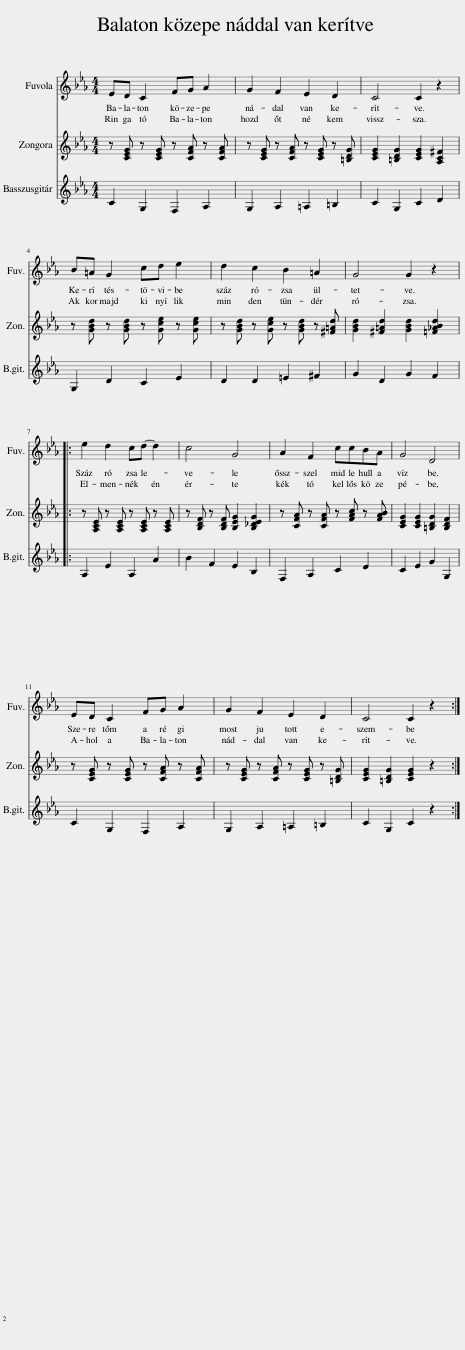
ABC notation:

X:1
%%score 1 2 3
L:1/8
M:4/4
I:linebreak $
K:Eb
V:1 treble
V:2 treble
V:3 treble transpose=-12
V:1
 ED C2 FG A2 | G2 F2 E2 D2 | C4 C2 z2 |$ B=A G2 cd e2 | d2 c2 B2 =A2 | %5
 G4 G2 z2 |:$ e2 d2 cd- d2 | c4 G4 | A2 F2 ccBA | G4 D4 |$ %10
 ED C2 FG A2 | G2 F2 E2 D2 | C4 C2 z2 :| %13
V:2
 z [CEG] z [CEG] z [CFA] z [CFA] | z [CEG] z [CFA] z [CEG] z [=B,DG] | [CEG]2 [=B,DG]2 [CEG]2 [A,C^F]2 |$ z [GBd] z [GBd] z [Gce] z [Gce] | z [GBd] z [Gce] z [GBd] z [^F=Ad] | %5
 [GBd]2 [^F=Ad]2 [GBd]2 [=F_ABd]2 |:$ z [A,CE] z [A,CE] z [A,CE] z [A,CE] | z [B,DF] z [B,DF] [B,EG]2 [B,_DEG]2 | z [CFA] z [CFA] z [FAc] z [FAB] | [CEG]2 [CEG]2 [=B,DG]2 [B,DF]2 |$ %10
 z [CEG] z [CEG] z [CFA] z [CFA] | z [CEG] z [CFA] z [CEG] z [=B,DG] | [CEG]2 [=B,DG]2 [CEG]2 z2 :| %13
V:3
 C2 G,2 F,2 A,2 | G,2 A,2 =A,2 =B,2 | C2 G,2 C2 D2 |$ G,2 D2 C2 E2 | D2 D2 =E2 ^F2 | %5
 G2 D2 G2 F2 |:$ A,2 E2 A,2 A2 | B2 F2 E2 B,2 | F,2 A,2 C2 F2 | C2 E2 G2 G,2 |$ %10
 C2 G,2 F,2 A,2 | G,2 A,2 =A,2 =B,2 | C2 G,2 C2 z2 :| %13
